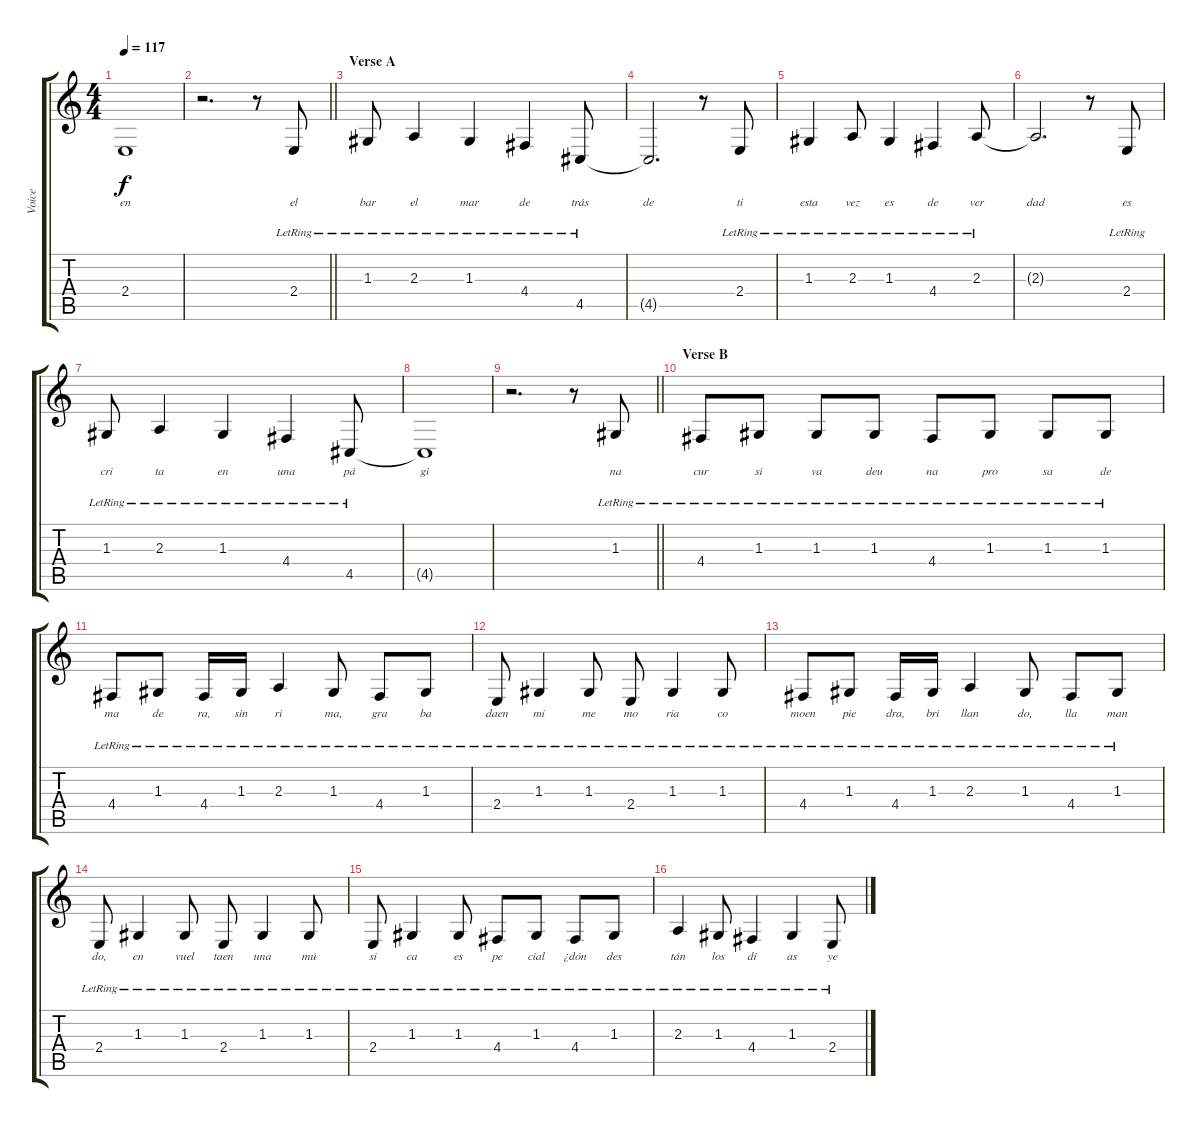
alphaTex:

\track ("Voice" "Voice") {instrument acousticgrandpiano}
\staff {score tabs}
\tuning (E4 B3 G3 D3 A2 E2) {hide}
\ts (4 4)
\tempo 117
\clef g2
\ks c
2.4{t}.1{lyrics (0 "en") lyrics (1 "") lyrics (2 "") lyrics (3 "") lyrics (4 "") dy f} |
\barLineRight lightlight
r.2{d} r.8 2.4{lr}.8{lyrics (0 "el") lyrics (1 "") lyrics (2 "") lyrics (3 "") lyrics (4 "")} |
\section ("" "Verse A")
1.3{lr}.8{lyrics (0 "bar") lyrics (1 "") lyrics (2 "") lyrics (3 "") lyrics (4 "")} 2.3{lr}.4{lyrics (0 "el") lyrics (1 "") lyrics (2 "") lyrics (3 "") lyrics (4 "")} 1.3{lr}.4{lyrics (0 "mar") lyrics (1 "") lyrics (2 "") lyrics (3 "") lyrics (4 "")} 4.4{lr}.4{lyrics (0 "de") lyrics (1 "") lyrics (2 "") lyrics (3 "") lyrics (4 "")} 4.5{lr}.8{lyrics (0 "trás") lyrics (1 "") lyrics (2 "") lyrics (3 "") lyrics (4 "")} |
4.5{t}.2{d lyrics (0 "de") lyrics (1 "") lyrics (2 "") lyrics (3 "") lyrics (4 "")} r.8 2.4{lr}.8{lyrics (0 "ti") lyrics (1 "") lyrics (2 "") lyrics (3 "") lyrics (4 "")} |
1.3{lr}.4{lyrics (0 "esta") lyrics (1 "") lyrics (2 "") lyrics (3 "") lyrics (4 "")} 2.3{lr}.8{lyrics (0 "vez") lyrics (1 "") lyrics (2 "") lyrics (3 "") lyrics (4 "")} 1.3{lr}.4{lyrics (0 "es") lyrics (1 "") lyrics (2 "") lyrics (3 "") lyrics (4 "")} 4.4{lr}.4{lyrics (0 "de") lyrics (1 "") lyrics (2 "") lyrics (3 "") lyrics (4 "")} 2.3{lr}.8{lyrics (0 "ver") lyrics (1 "") lyrics (2 "") lyrics (3 "") lyrics (4 "")} |
2.3{t}.2{d lyrics (0 "dad") lyrics (1 "") lyrics (2 "") lyrics (3 "") lyrics (4 "")} r.8 2.4{lr}.8{lyrics (0 "es") lyrics (1 "") lyrics (2 "") lyrics (3 "") lyrics (4 "")} |
1.3{lr}.8{lyrics (0 "cri") lyrics (1 "") lyrics (2 "") lyrics (3 "") lyrics (4 "")} 2.3{lr}.4{lyrics (0 "ta") lyrics (1 "") lyrics (2 "") lyrics (3 "") lyrics (4 "")} 1.3{lr}.4{lyrics (0 "en") lyrics (1 "") lyrics (2 "") lyrics (3 "") lyrics (4 "")} 4.4{lr}.4{lyrics (0 "una") lyrics (1 "") lyrics (2 "") lyrics (3 "") lyrics (4 "")} 4.5{lr}.8{lyrics (0 "pá") lyrics (1 "") lyrics (2 "") lyrics (3 "") lyrics (4 "")} |
4.5{t}.1{lyrics (0 "gi") lyrics (1 "") lyrics (2 "") lyrics (3 "") lyrics (4 "")} |
\barLineRight lightlight
r.2{d} r.8 1.3{lr}.8{lyrics (0 "na") lyrics (1 "") lyrics (2 "") lyrics (3 "") lyrics (4 "")} |
\section ("" "Verse B")
4.4{lr}.8{lyrics (0 "cur") lyrics (1 "") lyrics (2 "") lyrics (3 "") lyrics (4 "")} 1.3{lr}.8{lyrics (0 "si") lyrics (1 "") lyrics (2 "") lyrics (3 "") lyrics (4 "")} 1.3{lr}.8{lyrics (0 "va") lyrics (1 "") lyrics (2 "") lyrics (3 "") lyrics (4 "")} 1.3{lr}.8{lyrics (0 "deu") lyrics (1 "") lyrics (2 "") lyrics (3 "") lyrics (4 "")} 4.4{lr}.8{lyrics (0 "na") lyrics (1 "") lyrics (2 "") lyrics (3 "") lyrics (4 "")} 1.3{lr}.8{lyrics (0 "pro") lyrics (1 "") lyrics (2 "") lyrics (3 "") lyrics (4 "")} 1.3{lr}.8{lyrics (0 "sa") lyrics (1 "") lyrics (2 "") lyrics (3 "") lyrics (4 "")} 1.3{lr}.8{lyrics (0 "de") lyrics (1 "") lyrics (2 "") lyrics (3 "") lyrics (4 "")} |
4.4{lr}.8{lyrics (0 "ma") lyrics (1 "") lyrics (2 "") lyrics (3 "") lyrics (4 "")} 1.3{lr}.8{lyrics (0 "de") lyrics (1 "") lyrics (2 "") lyrics (3 "") lyrics (4 "")} 4.4{lr}.16{lyrics (0 "ra,") lyrics (1 "") lyrics (2 "") lyrics (3 "") lyrics (4 "")} 1.3{lr}.16{lyrics (0 "sin") lyrics (1 "") lyrics (2 "") lyrics (3 "") lyrics (4 "")} 2.3{lr}.4{lyrics (0 "ri") lyrics (1 "") lyrics (2 "") lyrics (3 "") lyrics (4 "")} 1.3{lr}.8{lyrics (0 "ma,") lyrics (1 "") lyrics (2 "") lyrics (3 "") lyrics (4 "")} 4.4{lr}.8{lyrics (0 "gra") lyrics (1 "") lyrics (2 "") lyrics (3 "") lyrics (4 "")} 1.3{lr}.8{lyrics (0 "ba") lyrics (1 "") lyrics (2 "") lyrics (3 "") lyrics (4 "")} |
2.4{lr}.8{lyrics (0 "daen") lyrics (1 "") lyrics (2 "") lyrics (3 "") lyrics (4 "")} 1.3{lr}.4{lyrics (0 "mi") lyrics (1 "") lyrics (2 "") lyrics (3 "") lyrics (4 "")} 1.3{lr}.8{lyrics (0 "me") lyrics (1 "") lyrics (2 "") lyrics (3 "") lyrics (4 "")} 2.4{lr}.8{lyrics (0 "mo") lyrics (1 "") lyrics (2 "") lyrics (3 "") lyrics (4 "")} 1.3{lr}.4{lyrics (0 "ria") lyrics (1 "") lyrics (2 "") lyrics (3 "") lyrics (4 "")} 1.3{lr}.8{lyrics (0 "co") lyrics (1 "") lyrics (2 "") lyrics (3 "") lyrics (4 "")} |
4.4{lr}.8{lyrics (0 "moen") lyrics (1 "") lyrics (2 "") lyrics (3 "") lyrics (4 "")} 1.3{lr}.8{lyrics (0 "pie") lyrics (1 "") lyrics (2 "") lyrics (3 "") lyrics (4 "")} 4.4{lr}.16{lyrics (0 "dra,") lyrics (1 "") lyrics (2 "") lyrics (3 "") lyrics (4 "")} 1.3{lr}.16{lyrics (0 "bri") lyrics (1 "") lyrics (2 "") lyrics (3 "") lyrics (4 "")} 2.3{lr}.4{lyrics (0 "llan") lyrics (1 "") lyrics (2 "") lyrics (3 "") lyrics (4 "")} 1.3{lr}.8{lyrics (0 "do,") lyrics (1 "") lyrics (2 "") lyrics (3 "") lyrics (4 "")} 4.4{lr}.8{lyrics (0 "lla") lyrics (1 "") lyrics (2 "") lyrics (3 "") lyrics (4 "")} 1.3{lr}.8{lyrics (0 "man") lyrics (1 "") lyrics (2 "") lyrics (3 "") lyrics (4 "")} |
2.4{lr}.8{lyrics (0 "do,") lyrics (1 "") lyrics (2 "") lyrics (3 "") lyrics (4 "")} 1.3{lr}.4{lyrics (0 "en") lyrics (1 "") lyrics (2 "") lyrics (3 "") lyrics (4 "")} 1.3{lr}.8{lyrics (0 "vuel") lyrics (1 "") lyrics (2 "") lyrics (3 "") lyrics (4 "")} 2.4{lr}.8{lyrics (0 "taen") lyrics (1 "") lyrics (2 "") lyrics (3 "") lyrics (4 "")} 1.3{lr}.4{lyrics (0 "una") lyrics (1 "") lyrics (2 "") lyrics (3 "") lyrics (4 "")} 1.3{lr}.8{lyrics (0 "mú") lyrics (1 "") lyrics (2 "") lyrics (3 "") lyrics (4 "")} |
2.4{lr}.8{lyrics (0 "si") lyrics (1 "") lyrics (2 "") lyrics (3 "") lyrics (4 "")} 1.3{lr}.4{lyrics (0 "ca") lyrics (1 "") lyrics (2 "") lyrics (3 "") lyrics (4 "")} 1.3{lr}.8{lyrics (0 "es") lyrics (1 "") lyrics (2 "") lyrics (3 "") lyrics (4 "")} 4.4{lr}.8{lyrics (0 "pe") lyrics (1 "") lyrics (2 "") lyrics (3 "") lyrics (4 "")} 1.3{lr}.8{lyrics (0 "cial") lyrics (1 "") lyrics (2 "") lyrics (3 "") lyrics (4 "")} 4.4{lr}.8{lyrics (0 "¿dón") lyrics (1 "") lyrics (2 "") lyrics (3 "") lyrics (4 "")} 1.3{lr}.8{lyrics (0 "des") lyrics (1 "") lyrics (2 "") lyrics (3 "") lyrics (4 "")} |
2.3{lr}.4{lyrics (0 "tán") lyrics (1 "") lyrics (2 "") lyrics (3 "") lyrics (4 "")} 1.3{lr}.8{lyrics (0 "los") lyrics (1 "") lyrics (2 "") lyrics (3 "") lyrics (4 "")} 4.4{lr}.4{lyrics (0 "dí") lyrics (1 "") lyrics (2 "") lyrics (3 "") lyrics (4 "")} 1.3{lr}.4{lyrics (0 "as") lyrics (1 "") lyrics (2 "") lyrics (3 "") lyrics (4 "")} 2.4{lr}.8{lyrics (0 "ye") lyrics (1 "") lyrics (2 "") lyrics (3 "") lyrics (4 "")}
